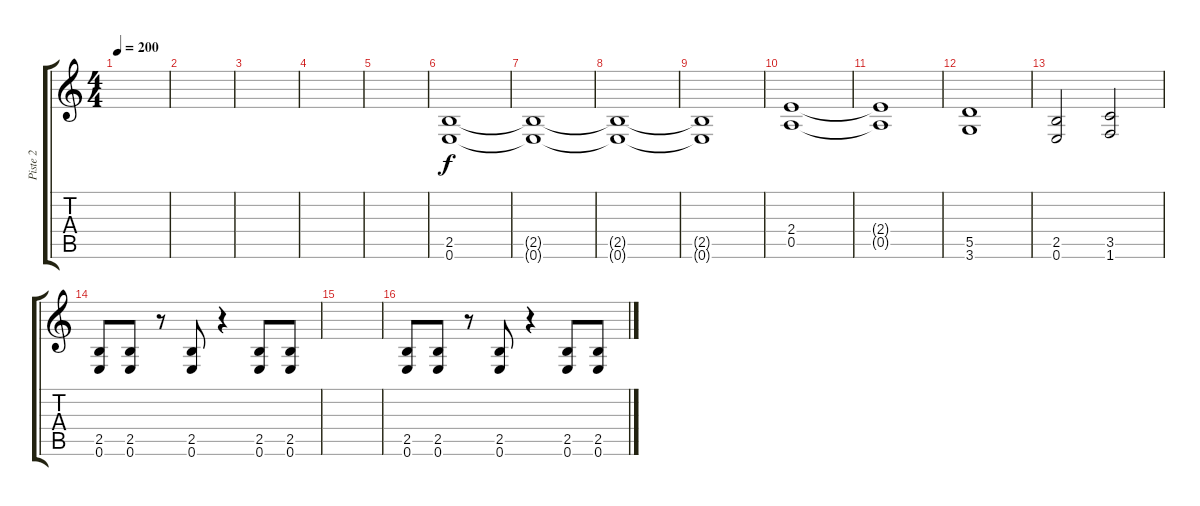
\track ("Piste 2" "Piste 2") {instrument distortionguitar}
\staff {score tabs}
\tuning (E4 B3 G3 D3 A2 E2) {hide}
\ts (4 4)
\tempo 200
\clef g2
\ks c
|
|
|
|
|
(2.5 0.6).1 |
(2.5{t} 0.6{t}).1 |
(2.5{t} 0.6{t}).1 |
(2.5{t} 0.6{t}).1 |
(2.4 0.5).1 |
(2.4{t} 0.5{t}).1 |
(5.5 3.6).1 |
(2.5 0.6).2 (3.5 1.6).2 |
(2.5 0.6).8 (2.5 0.6).8 r.8 (2.5 0.6).8 r.4 (2.5 0.6).8 (2.5 0.6).8 |
|
(2.5 0.6).8 (2.5 0.6).8 r.8 (2.5 0.6).8 r.4 (2.5 0.6).8 (2.5 0.6).8
